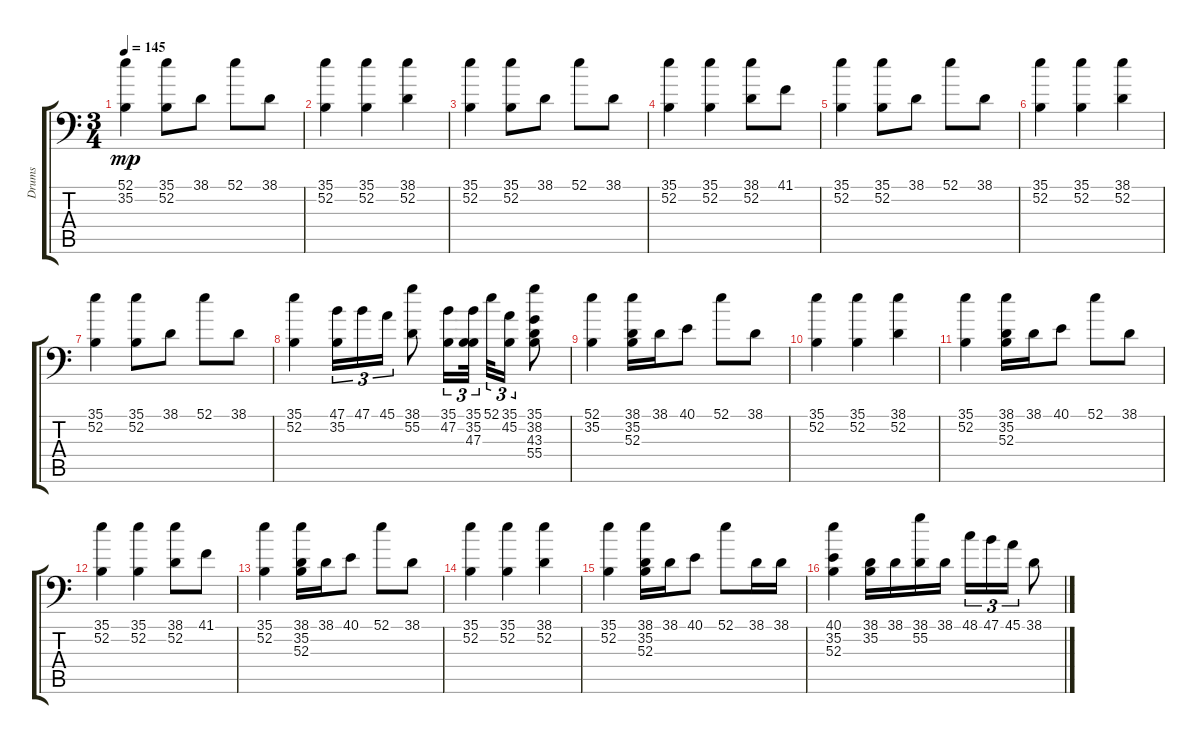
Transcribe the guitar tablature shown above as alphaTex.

\track ("Drums" "Drums") {instrument acousticgrandpiano}
\staff {score tabs}
\tuning (C-1 C-1 C-1 C-1 C-1 C-1) {hide}
\ts (3 4)
\tempo 145
\clef f4
\ks c
(52.1 35.2).4{dy mp} (35.1 52.2).8 38.1.8 52.1.8 38.1.8 |
(35.1 52.2).4 (35.1 52.2).4 (38.1 52.2).4 |
(35.1 52.2).4 (35.1 52.2).8 38.1.8 52.1.8 38.1.8 |
(35.1 52.2).4 (35.1 52.2).4 (38.1 52.2).8 41.1.8 |
(35.1 52.2).4 (35.1 52.2).8 38.1.8 52.1.8 38.1.8 |
(35.1 52.2).4 (35.1 52.2).4 (38.1 52.2).4 |
(35.1 52.2).4 (35.1 52.2).8 38.1.8 52.1.8 38.1.8 |
(35.1 52.2).4 (47.1 35.2).16{tu (3 2)} 47.1.16{tu (3 2)} 45.1.16{tu (3 2)} (38.1 55.2).8 (35.1 47.2).16{tu (3 2)} (35.1 35.2 47.3).32{tu (3 2)} 52.1.32{tu (3 2)} (35.1 45.2).16{tu (3 2)} (35.1 38.2 43.3 55.4).8 |
(52.1 35.2).4 (38.1 35.2 52.3).16 38.1.16 40.1.8 52.1.8 38.1.8 |
(35.1 52.2).4 (35.1 52.2).4 (38.1 52.2).4 |
(35.1 52.2).4 (38.1 35.2 52.3).16 38.1.16 40.1.8 52.1.8 38.1.8 |
(35.1 52.2).4 (35.1 52.2).4 (38.1 52.2).8 41.1.8 |
(35.1 52.2).4 (38.1 35.2 52.3).16 38.1.16 40.1.8 52.1.8 38.1.8 |
(35.1 52.2).4 (35.1 52.2).4 (38.1 52.2).4 |
(35.1 52.2).4 (38.1 35.2 52.3).16 38.1.16 40.1.8 52.1.8 38.1.16 38.1.16 |
(40.1 35.2 52.3).4 (38.1 35.2).16 38.1.16 (38.1 55.2).16 38.1.16 48.1.16{tu (3 2)} 47.1.16{tu (3 2)} 45.1.16{tu (3 2)} 38.1.8
